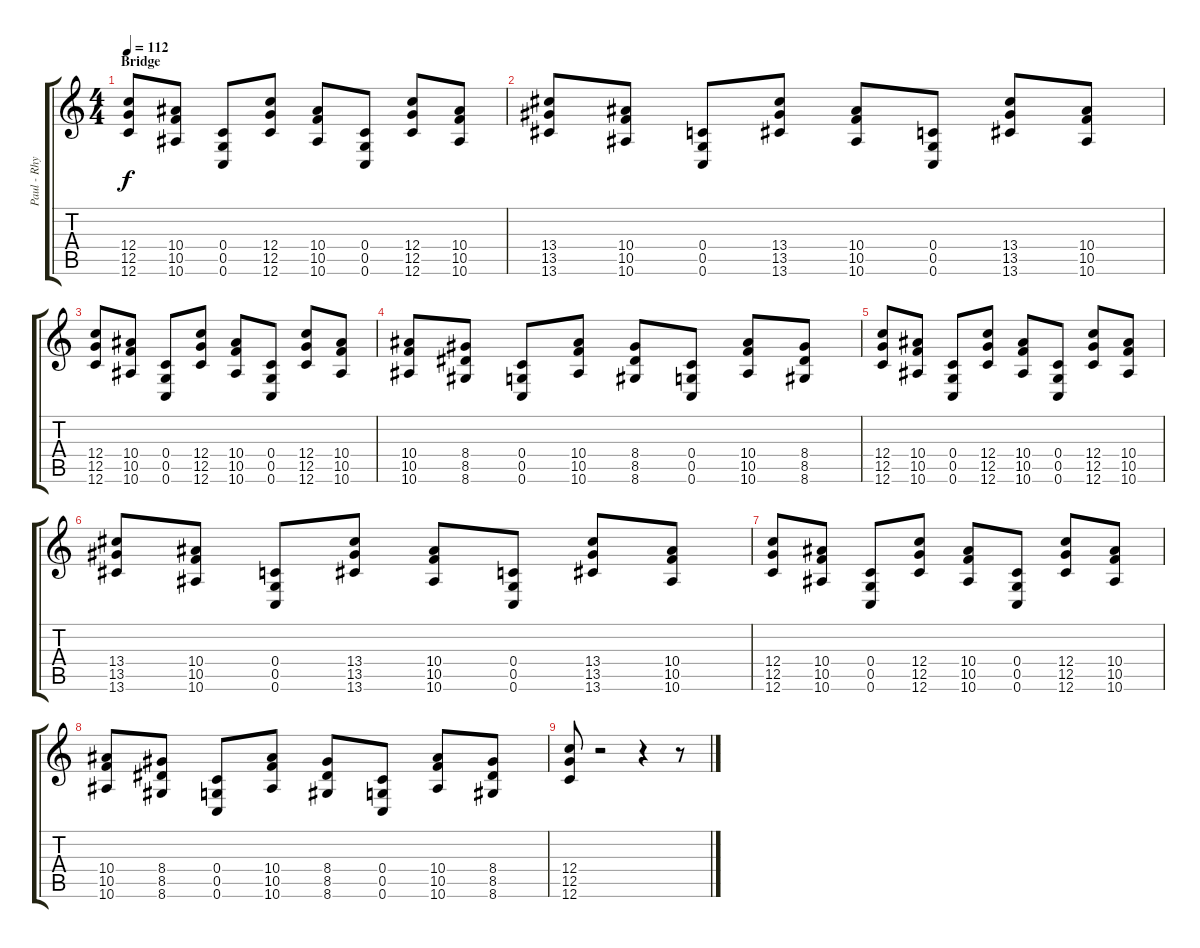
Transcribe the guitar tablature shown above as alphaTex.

\track ("Paul - Rhythm Guitar" "Paul - Rhy") {instrument overdrivenguitar}
\staff {score tabs}
\tuning (D4 A3 F3 C3 G2 C2) {hide}
\ts (4 4)
\section ("" "Bridge")
\tempo 112
\clef g2
\ks c
(12.4 12.5 12.6).8{dy f} (10.4 10.5 10.6).8 (0.4 0.5 0.6).8 (12.4 12.5 12.6).8 (10.4 10.5 10.6).8 (0.4 0.5 0.6).8 (12.4 12.5 12.6).8 (10.4 10.5 10.6).8 |
(13.4 13.5 13.6).8 (10.4 10.5 10.6).8 (0.4 0.5 0.6).8 (13.4 13.5 13.6).8 (10.4 10.5 10.6).8 (0.4 0.5 0.6).8 (13.4 13.5 13.6).8 (10.4 10.5 10.6).8 |
(12.4 12.5 12.6).8 (10.4 10.5 10.6).8 (0.4 0.5 0.6).8 (12.4 12.5 12.6).8 (10.4 10.5 10.6).8 (0.4 0.5 0.6).8 (12.4 12.5 12.6).8 (10.4 10.5 10.6).8 |
(10.4 10.5 10.6).8 (8.4 8.5 8.6).8 (0.4 0.5 0.6).8 (10.4 10.5 10.6).8 (8.4 8.5 8.6).8 (0.4 0.5 0.6).8 (10.4 10.5 10.6).8 (8.4 8.5 8.6).8 |
(12.4 12.5 12.6).8 (10.4 10.5 10.6).8 (0.4 0.5 0.6).8 (12.4 12.5 12.6).8 (10.4 10.5 10.6).8 (0.4 0.5 0.6).8 (12.4 12.5 12.6).8 (10.4 10.5 10.6).8 |
(13.4 13.5 13.6).8 (10.4 10.5 10.6).8 (0.4 0.5 0.6).8 (13.4 13.5 13.6).8 (10.4 10.5 10.6).8 (0.4 0.5 0.6).8 (13.4 13.5 13.6).8 (10.4 10.5 10.6).8 |
(12.4 12.5 12.6).8 (10.4 10.5 10.6).8 (0.4 0.5 0.6).8 (12.4 12.5 12.6).8 (10.4 10.5 10.6).8 (0.4 0.5 0.6).8 (12.4 12.5 12.6).8 (10.4 10.5 10.6).8 |
(10.4 10.5 10.6).8 (8.4 8.5 8.6).8 (0.4 0.5 0.6).8 (10.4 10.5 10.6).8 (8.4 8.5 8.6).8 (0.4 0.5 0.6).8 (10.4 10.5 10.6).8 (8.4 8.5 8.6).8 |
(12.4 12.5 12.6).8 r.2 r.4 r.8
